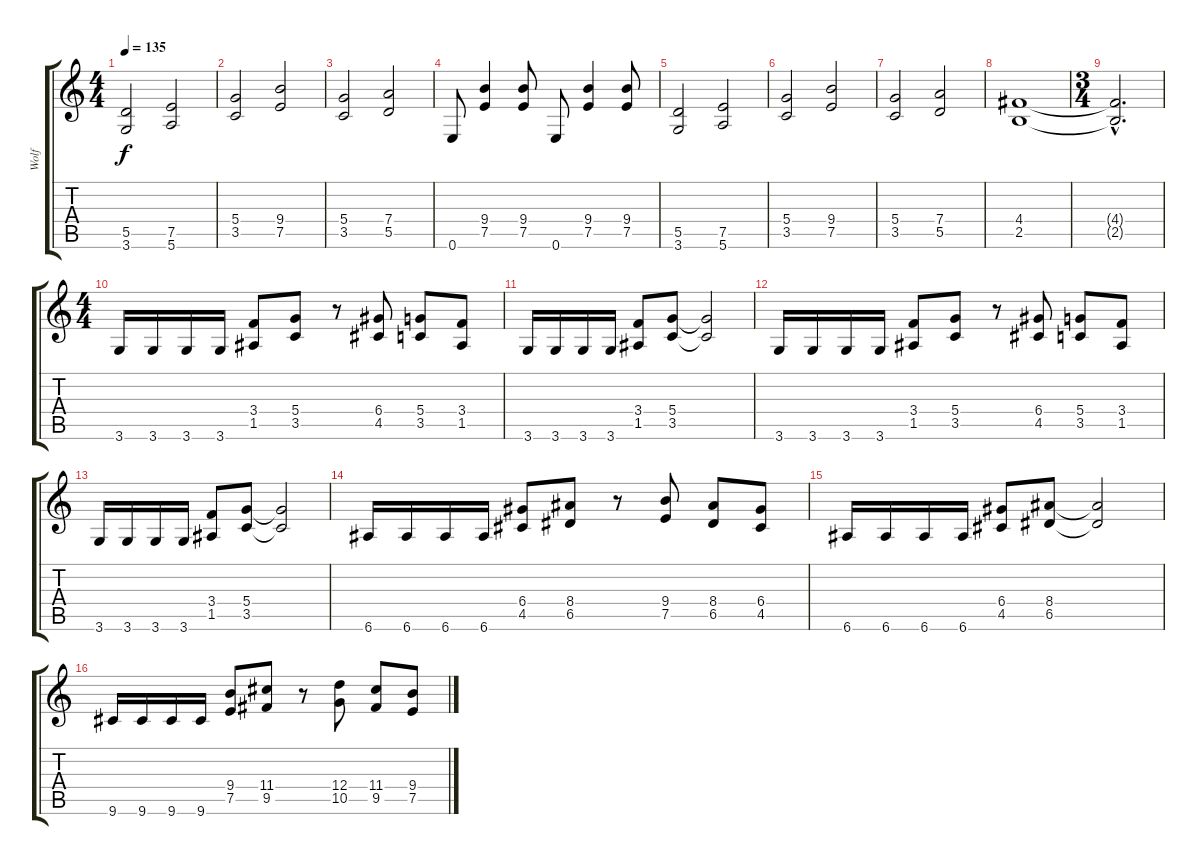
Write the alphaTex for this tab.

\track ("Wolf" "Wolf") {instrument overdrivenguitar}
\staff {score tabs}
\tuning (E4 B3 G3 D3 A2 E2) {hide}
\ts (4 4)
\tempo 135
\clef g2
\ks c
(5.5 3.6).2{dy f} (7.5 5.6).2 |
(5.4 3.5).2 (9.4 7.5).2 |
(5.4 3.5).2 (7.4 5.5).2 |
0.6.8 (9.4 7.5).4 (9.4 7.5).8 0.6.8 (9.4 7.5).4 (9.4 7.5).8 |
(5.5 3.6).2 (7.5 5.6).2 |
(5.4 3.5).2 (9.4 7.5).2 |
(5.4 3.5).2 (7.4 5.5).2 |
(4.4 2.5).1 |
\ts (3 4)
(4.4{hac t} 2.5{hac t}).2{d} |
\ts (4 4)
3.6.16 3.6.16 3.6.16 3.6.16 (3.4 1.5).8 (5.4 3.5).8 r.8 (6.4 4.5).8 (5.4 3.5).8 (3.4 1.5).8 |
3.6.16 3.6.16 3.6.16 3.6.16 (3.4 1.5).8 (5.4 3.5).8 (5.4{t} 3.5{t}).2 |
3.6.16 3.6.16 3.6.16 3.6.16 (3.4 1.5).8 (5.4 3.5).8 r.8 (6.4 4.5).8 (5.4 3.5).8 (3.4 1.5).8 |
3.6.16 3.6.16 3.6.16 3.6.16 (3.4 1.5).8 (5.4 3.5).8 (5.4{t} 3.5{t}).2 |
6.6.16 6.6.16 6.6.16 6.6.16 (6.4 4.5).8 (8.4 6.5).8 r.8 (9.4 7.5).8 (8.4 6.5).8 (6.4 4.5).8 |
6.6.16 6.6.16 6.6.16 6.6.16 (6.4 4.5).8 (8.4 6.5).8 (8.4{t} 6.5{t}).2 |
9.6.16 9.6.16 9.6.16 9.6.16 (9.4 7.5).8 (11.4 9.5).8 r.8 (12.4 10.5).8 (11.4 9.5).8 (9.4 7.5).8
